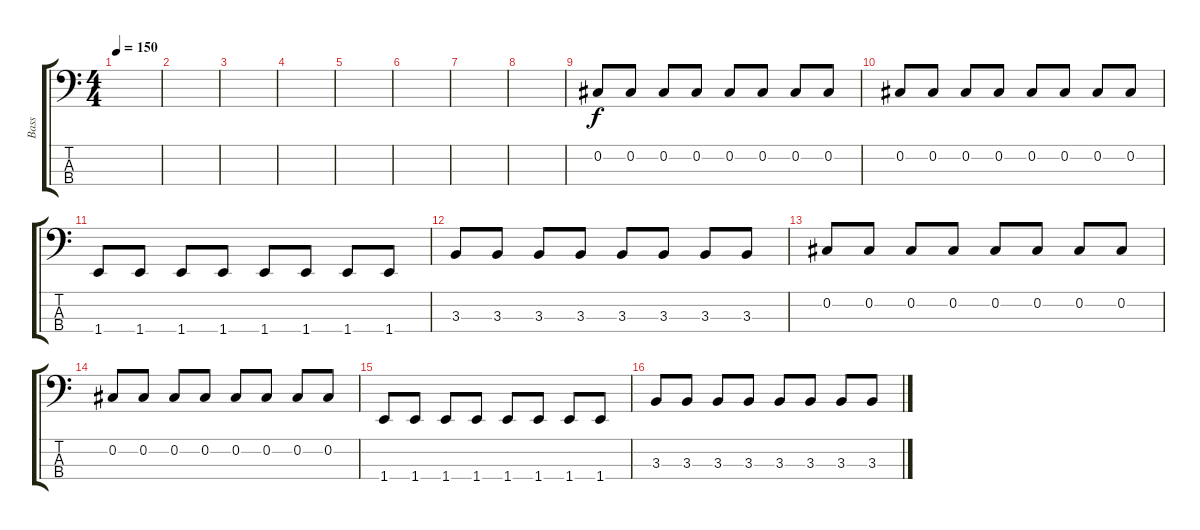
\track ("Bass" "Bass") {instrument electricbassfinger}
\staff {score tabs}
\tuning (Gb2 Db2 Ab1 Eb1) {hide}
\ts (4 4)
\tempo 150
\clef f4
\ks c
|
|
|
|
|
|
|
|
0.2.8 0.2.8 0.2.8 0.2.8 0.2.8 0.2.8 0.2.8 0.2.8 |
0.2.8 0.2.8 0.2.8 0.2.8 0.2.8 0.2.8 0.2.8 0.2.8 |
1.4.8 1.4.8 1.4.8 1.4.8 1.4.8 1.4.8 1.4.8 1.4.8 |
3.3.8 3.3.8 3.3.8 3.3.8 3.3.8 3.3.8 3.3.8 3.3.8 |
0.2.8 0.2.8 0.2.8 0.2.8 0.2.8 0.2.8 0.2.8 0.2.8 |
0.2.8 0.2.8 0.2.8 0.2.8 0.2.8 0.2.8 0.2.8 0.2.8 |
1.4.8 1.4.8 1.4.8 1.4.8 1.4.8 1.4.8 1.4.8 1.4.8 |
3.3.8 3.3.8 3.3.8 3.3.8 3.3.8 3.3.8 3.3.8 3.3.8
